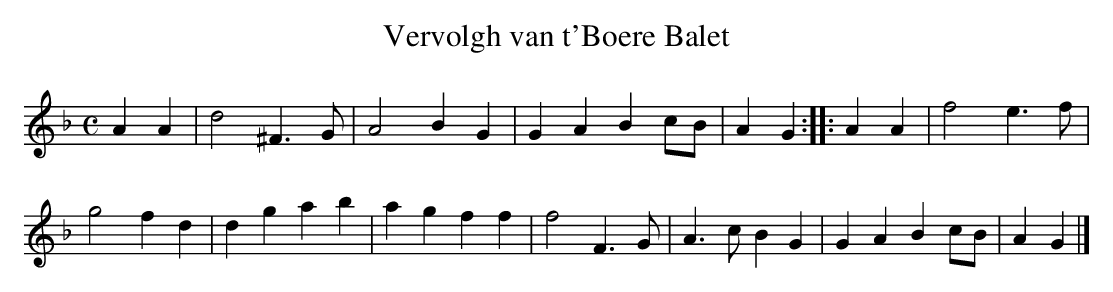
X:1
T:Vervolgh van t'Boere Balet
M:C
K:Gdor
A2A2|d4^F3G|A4B2G2|G2A2B2cB|A2G2:||:A2A2|f4e3f|
g4f2d2|d2g2a2b2|a2g2f2f2|f4F3G|A3cB2G2|G2A2B2cB|A2G2|]
